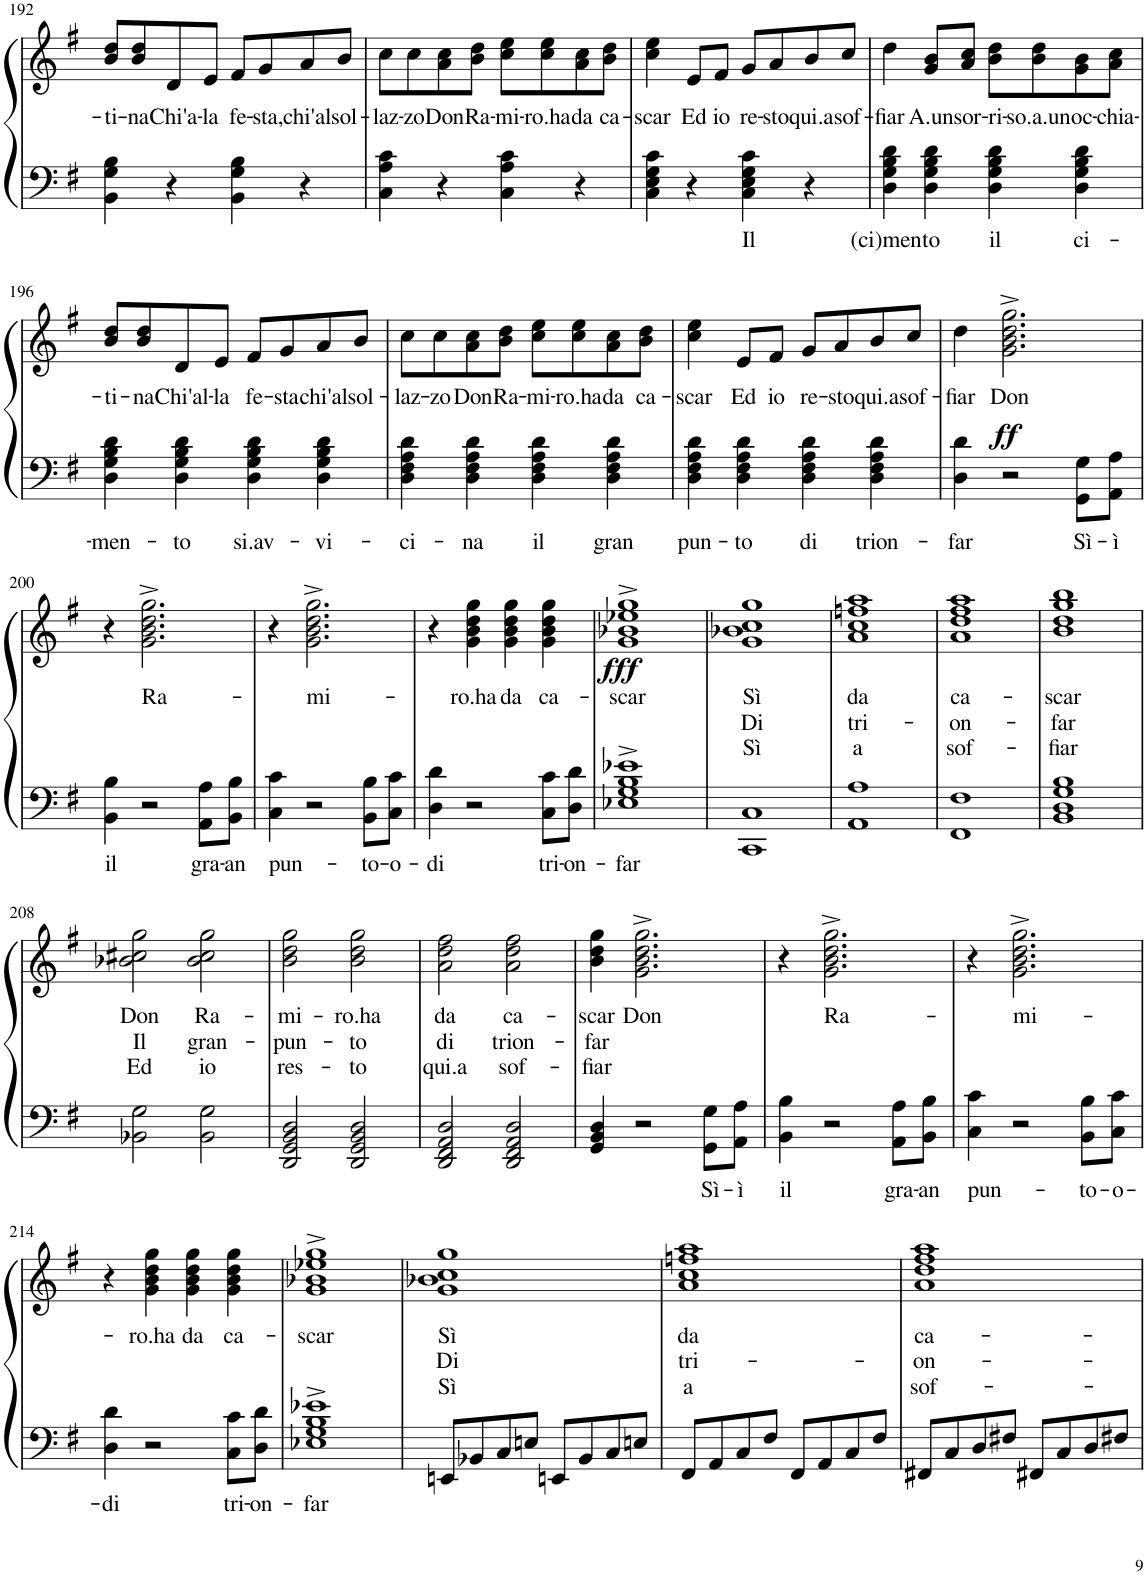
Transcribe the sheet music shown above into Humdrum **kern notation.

**kern	**text	**kern	**text	**text	**text	**dynam
*part1	*part1	*part1	*part1	*part1	*part1	*part1
*staff2	*staff2	*staff1	*staff1	*staff1	*staff1	*staff1/2
*I"Piano	*	*	*	*	*	*
*I'Pno.	*	*	*	*	*	*
!!LO:PB:g=z
*clefF4	*	*clefG2	*	*	*	*
*k[f#]	*	*k[f#]	*	*	*	*
*M4/4	*	*M4/4	*	*	*	*
*met(c)	*	*met(c)	*	*	*	*
=192	=192	=192	=192	=192	=192	=192
!	!	!	!LO:LY:b	!	!	!
4BB\ 4G\ 4B\	.	8b/ 8dd/L	-ti-	.	.	.
!	!	!	!LO:LY:b	!	!	!
.	.	8b/ 8dd/	-na	.	.	.
!	!	!	!LO:LY:b	!	!	!
4r	.	8d/	Chi'a-	.	.	.
!	!	!	!LO:LY:b	!	!	!
.	.	8e/J	-la	.	.	.
!	!	!	!LO:LY:b	!	!	!
4BB\ 4G\ 4B\	.	8f#/L	fe-	.	.	.
!	!	!	!LO:LY:b	!	!	!
.	.	8g/	-sta,	.	.	.
!	!	!	!LO:LY:b	!	!	!
4r	.	8a/	chi'al	.	.	.
!	!	!	!LO:LY:b	!	!	!
.	.	8b/J	sol-	.	.	.
=193	=193	=193	=193	=193	=193	=193
!	!	!	!LO:LY:b	!	!	!
4C\ 4A\ 4c\	.	8cc\L	-laz-	.	.	.
!	!	!	!LO:LY:b	!	!	!
.	.	8cc\	-zo	.	.	.
!	!	!	!LO:LY:b	!	!	!
4r	.	8a\ 8cc\	Don	.	.	.
!	!	!	!LO:LY:b	!	!	!
.	.	8b\ 8dd\J	Ra-	.	.	.
!	!	!	!LO:LY:b	!	!	!
4C\ 4A\ 4c\	.	8cc\ 8ee\L	-mi-	.	.	.
!	!	!	!LO:LY:b	!	!	!
.	.	8cc\ 8ee\	-ro.ha	.	.	.
!	!	!	!LO:LY:b	!	!	!
4r	.	8a\ 8cc\	da	.	.	.
!	!	!	!LO:LY:b	!	!	!
.	.	8b\ 8dd\J	ca-	.	.	.
=194	=194	=194	=194	=194	=194	=194
!	!	!	!LO:LY:b	!	!	!
4C\ 4E\ 4G\ 4c\	.	4cc\ 4ee\	-scar	.	.	.
!	!	!	!LO:LY:b	!	!	!
4r	.	8e/L	Ed	.	.	.
!	!	!	!LO:LY:b	!	!	!
.	.	8f#/J	io	.	.	.
!	!LO:LY:b	!	!LO:LY:b	!	!	!
4C\ 4E\ 4G\ 4c\	Il	8g/L	re-	.	.	.
!	!	!	!LO:LY:b	!	!	!
.	.	8a/	-sto	.	.	.
!	!	!	!LO:LY:b	!	!	!
4r	.	8b/	qui.a	.	.	.
!	!	!	!LO:LY:b	!	!	!
.	.	8cc/J	sof-	.	.	.
=195	=195	=195	=195	=195	=195	=195
!	!LO:LY:b	!	!LO:LY:b	!	!	!
4D\ 4G\ 4B\ 4d\	(ci)men	4dd\	-fiar	.	.	.
!	!LO:LY:b	!	!LO:LY:b	!	!	!
4D\ 4G\ 4B\ 4d\	to	8g/ 8b/L	A.un	.	.	.
!	!	!	!LO:LY:b	!	!	!
.	.	8a/ 8cc/J	sor-	.	.	.
!	!LO:LY:b	!	!LO:LY:b	!	!	!
4D\ 4G\ 4B\ 4d\	il	8b\ 8dd\L	-ri-	.	.	.
!	!	!	!LO:LY:b	!	!	!
.	.	8b\ 8dd\	-so.a.un	.	.	.
!	!LO:LY:b	!	!LO:LY:b	!	!	!
4D\ 4G\ 4B\ 4d\	ci-	8g\ 8b\	oc-	.	.	.
!	!	!	!LO:LY:b	!	!	!
.	.	8a\ 8cc\J	-chia-	.	.	.
!!LO:LB:g=z
=196	=196	=196	=196	=196	=196	=196
!	!LO:LY:b	!	!LO:LY:b	!	!	!
4D\ 4G\ 4B\ 4d\	-men-	8b/ 8dd/L	-ti-	.	.	.
!	!	!	!LO:LY:b	!	!	!
.	.	8b/ 8dd/	-na	.	.	.
!	!LO:LY:b	!	!LO:LY:b	!	!	!
4D\ 4G\ 4B\ 4d\	-to	8d/	Chi'al-	.	.	.
!	!	!	!LO:LY:b	!	!	!
.	.	8e/J	-la	.	.	.
!	!LO:LY:b	!	!LO:LY:b	!	!	!
4D\ 4G\ 4B\ 4d\	si.av-	8f#/L	fe-	.	.	.
!	!	!	!LO:LY:b	!	!	!
.	.	8g/	-sta	.	.	.
!	!LO:LY:b	!	!LO:LY:b	!	!	!
4D\ 4G\ 4B\ 4d\	-vi-	8a/	chi'al	.	.	.
!	!	!	!LO:LY:b	!	!	!
.	.	8b/J	sol-	.	.	.
=197	=197	=197	=197	=197	=197	=197
!	!LO:LY:b	!	!LO:LY:b	!	!	!
4D\ 4F#\ 4A\ 4d\	-ci-	8cc\L	-laz-	.	.	.
!	!	!	!LO:LY:b	!	!	!
.	.	8cc\	-zo	.	.	.
!	!LO:LY:b	!	!LO:LY:b	!	!	!
4D\ 4F#\ 4A\ 4d\	-na	8a\ 8cc\	Don	.	.	.
!	!	!	!LO:LY:b	!	!	!
.	.	8b\ 8dd\J	Ra-	.	.	.
!	!LO:LY:b	!	!LO:LY:b	!	!	!
4D\ 4F#\ 4A\ 4d\	il	8cc\ 8ee\L	-mi-	.	.	.
!	!	!	!LO:LY:b	!	!	!
.	.	8cc\ 8ee\	-ro.ha	.	.	.
!	!LO:LY:b	!	!LO:LY:b	!	!	!
4D\ 4F#\ 4A\ 4d\	gran	8a\ 8cc\	da	.	.	.
!	!	!	!LO:LY:b	!	!	!
.	.	8b\ 8dd\J	ca-	.	.	.
=198	=198	=198	=198	=198	=198	=198
!	!LO:LY:b	!	!LO:LY:b	!	!	!
4D\ 4F#\ 4A\ 4d\	pun-	4cc\ 4ee\	-scar	.	.	.
!	!LO:LY:b	!	!LO:LY:b	!	!	!
4D\ 4F#\ 4A\ 4d\	-to	8e/L	Ed	.	.	.
!	!	!	!LO:LY:b	!	!	!
.	.	8f#/J	io	.	.	.
!	!LO:LY:b	!	!LO:LY:b	!	!	!
4D\ 4F#\ 4A\ 4d\	di	8g/L	re-	.	.	.
!	!	!	!LO:LY:b	!	!	!
.	.	8a/	-sto	.	.	.
!	!LO:LY:b	!	!LO:LY:b	!	!	!
4D\ 4F#\ 4A\ 4d\	trion-	8b/	qui.a	.	.	.
!	!	!	!LO:LY:b	!	!	!
.	.	8cc/J	sof-	.	.	.
=199	=199	=199	=199	=199	=199	=199
!	!LO:LY:b	!	!LO:LY:b	!	!	!
4D\ 4d\	-far	4dd\	-fiar	.	.	.
!	!	!	!LO:LY:b	!	!	!LO:DY:a=2
2r	.	2.g\^ 2.b\^ 2.dd\^ 2.gg\^	Don	.	.	ff
!	!LO:LY:b	!	!	!	!	!
8GG\ 8G\L	Sì-	.	.	.	.	.
!	!LO:LY:b	!	!	!	!	!
8AA\ 8A\J	-ì	.	.	.	.	.
!!LO:LB:g=z
=200	=200	=200	=200	=200	=200	=200
!	!LO:LY:b	!	!	!	!	!
4BB\ 4B\	il	4r	.	.	.	.
!	!	!	!LO:LY:b	!	!	!
2r	.	2.g\^ 2.b\^ 2.dd\^ 2.gg\^	Ra-	.	.	.
!	!LO:LY:b	!	!	!	!	!
8AA\ 8A\L	gra-	.	.	.	.	.
!	!LO:LY:b	!	!	!	!	!
8BB\ 8B\J	-an	.	.	.	.	.
=201	=201	=201	=201	=201	=201	=201
!	!LO:LY:b	!	!	!	!	!
4C\ 4c\	pun-	4r	.	.	.	.
!	!	!	!LO:LY:b	!	!	!
2r	.	2.g\^ 2.b\^ 2.dd\^ 2.gg\^	-mi-	.	.	.
!	!LO:LY:b	!	!	!	!	!
8BB\ 8B\L	-to-	.	.	.	.	.
!	!LO:LY:b	!	!	!	!	!
8C\ 8c\J	-o-	.	.	.	.	.
=202	=202	=202	=202	=202	=202	=202
!	!LO:LY:b	!	!	!	!	!
4D\ 4d\	-di	4r	.	.	.	.
!	!	!	!LO:LY:b	!	!	!
2r	.	4g\ 4b\ 4dd\ 4gg\	-ro.ha	.	.	.
!	!	!	!LO:LY:b	!	!	!
.	.	4g\ 4b\ 4dd\ 4gg\	da	.	.	.
!	!LO:LY:b	!	!LO:LY:b	!	!	!
8C\ 8c\L	tri-	4g\ 4b\ 4dd\ 4gg\	ca-	.	.	.
!	!LO:LY:b	!	!	!	!	!
8D\ 8d\J	-on-	.	.	.	.	.
=203	=203	=203	=203	=203	=203	=203
!	!LO:LY:b	!	!LO:LY:b	!	!	!LO:DY:b
1E-X^ 1G^ 1B^ 1e-X^	-far	1g^ 1b-X^ 1ee-X^ 1gg^	-scar	.	.	fff
=204	=204	=204	=204	=204	=204	=204
!	!	!	!LO:LY:b	!LO:LY:b	!LO:LY:b	!
1CC 1C	.	1g 1b-X 1cc 1gg	Sì	Di	Sì	.
=205	=205	=205	=205	=205	=205	=205
!	!	!	!LO:LY:b	!LO:LY:b	!LO:LY:b	!
1AA 1A	.	1a 1cc 1ffn 1aa	da	tri-	a	.
=206	=206	=206	=206	=206	=206	=206
!	!	!	!LO:LY:b	!LO:LY:b	!LO:LY:b	!
1FF# 1F#	.	1a 1dd 1ff# 1aa	ca-	-on-	sof-	.
=207	=207	=207	=207	=207	=207	=207
!	!	!	!LO:LY:b	!LO:LY:b	!LO:LY:b	!
1BB 1D 1G 1B	.	1b 1dd 1gg 1bb	-scar	-far	-fiar	.
!!LO:LB:g=z
=208	=208	=208	=208	=208	=208	=208
!	!	!	!LO:LY:b	!LO:LY:b	!LO:LY:b	!
2BB-X\ 2G\	.	2b-X\ 2cc#X\ 2gg\	Don	Il	Ed	.
!	!	!	!LO:LY:b	!LO:LY:b	!LO:LY:b	!
2BB-\ 2G\	.	2b-\ 2cc#\ 2gg\	Ra-	gran-	io	.
=209	=209	=209	=209	=209	=209	=209
!	!	!	!LO:LY:b	!LO:LY:b	!LO:LY:b	!
2DD/ 2GG/ 2BB/ 2D/	.	2b\ 2dd\ 2gg\	-mi-	-pun-	res-	.
!	!	!	!LO:LY:b	!LO:LY:b	!LO:LY:b	!
2DD/ 2GG/ 2BB/ 2D/	.	2b\ 2dd\ 2gg\	-ro.ha	-to	-to	.
=210	=210	=210	=210	=210	=210	=210
!	!	!	!LO:LY:b	!LO:LY:b	!LO:LY:b	!
2DD/ 2FF#/ 2AA/ 2D/	.	2a\ 2dd\ 2ff#\	da	di	qui.a	.
!	!	!	!LO:LY:b	!LO:LY:b	!LO:LY:b	!
2DD/ 2FF#/ 2AA/ 2D/	.	2a\ 2dd\ 2ff#\	ca-	trion-	sof-	.
=211	=211	=211	=211	=211	=211	=211
!	!	!	!LO:LY:b	!LO:LY:b	!LO:LY:b	!
4GG/ 4BB/ 4D/	.	4b\ 4dd\ 4gg\	-scar	-far	-fiar	.
!	!	!	!LO:LY:b	!	!	!
2r	.	2.g\^ 2.b\^ 2.dd\^ 2.gg\^	Don	.	.	.
!	!LO:LY:b	!	!	!	!	!
8GG\ 8G\L	Sì-	.	.	.	.	.
!	!LO:LY:b	!	!	!	!	!
8AA\ 8A\J	-ì	.	.	.	.	.
=212	=212	=212	=212	=212	=212	=212
!	!LO:LY:b	!	!	!	!	!
4BB\ 4B\	il	4r	.	.	.	.
!	!	!	!LO:LY:b	!	!	!
2r	.	2.g\^ 2.b\^ 2.dd\^ 2.gg\^	Ra-	.	.	.
!	!LO:LY:b	!	!	!	!	!
8AA\ 8A\L	gra-	.	.	.	.	.
!	!LO:LY:b	!	!	!	!	!
8BB\ 8B\J	-an	.	.	.	.	.
=213	=213	=213	=213	=213	=213	=213
!	!LO:LY:b	!	!	!	!	!
4C\ 4c\	pun-	4r	.	.	.	.
!	!	!	!LO:LY:b	!	!	!
2r	.	2.g\^ 2.b\^ 2.dd\^ 2.gg\^	-mi-	.	.	.
!	!LO:LY:b	!	!	!	!	!
8BB\ 8B\L	-to-	.	.	.	.	.
!	!LO:LY:b	!	!	!	!	!
8C\ 8c\J	-o-	.	.	.	.	.
!!LO:LB:g=z
=214	=214	=214	=214	=214	=214	=214
!	!LO:LY:b	!	!	!	!	!
4D\ 4d\	-di	4r	.	.	.	.
!	!	!	!LO:LY:b	!	!	!
2r	.	4g\ 4b\ 4dd\ 4gg\	-ro.ha	.	.	.
!	!	!	!LO:LY:b	!	!	!
.	.	4g\ 4b\ 4dd\ 4gg\	da	.	.	.
!	!LO:LY:b	!	!LO:LY:b	!	!	!
8C\ 8c\L	tri-	4g\ 4b\ 4dd\ 4gg\	ca-	.	.	.
!	!LO:LY:b	!	!	!	!	!
8D\ 8d\J	-on-	.	.	.	.	.
=215	=215	=215	=215	=215	=215	=215
!	!LO:LY:b	!	!LO:LY:b	!	!	!
1E-X^ 1G^ 1B^ 1e-X^	-far	1g^ 1b-X^ 1ee-X^ 1gg^	-scar	.	.	.
=216	=216	=216	=216	=216	=216	=216
!	!	!	!LO:LY:b	!LO:LY:b	!LO:LY:b	!
8EEn/L	.	1g 1b-X 1cc 1gg	Sì	Di	Sì	.
8BB-X/	.	.	.	.	.	.
8C/	.	.	.	.	.	.
8En/J	.	.	.	.	.	.
8EEn/L	.	.	.	.	.	.
8BB-/	.	.	.	.	.	.
8C/	.	.	.	.	.	.
8En/J	.	.	.	.	.	.
=217	=217	=217	=217	=217	=217	=217
!	!	!	!LO:LY:b	!LO:LY:b	!LO:LY:b	!
8FF#/L	.	1a 1cc 1ffn 1aa	da	tri-	a	.
8AA/	.	.	.	.	.	.
8C/	.	.	.	.	.	.
8F#/J	.	.	.	.	.	.
8FF#/L	.	.	.	.	.	.
8AA/	.	.	.	.	.	.
8C/	.	.	.	.	.	.
8F#/J	.	.	.	.	.	.
=218	=218	=218	=218	=218	=218	=218
!	!	!	!LO:LY:b	!LO:LY:b	!LO:LY:b	!
8FF#X/L	.	1a 1dd 1ff# 1aa	ca-	-on-	sof-	.
8C/	.	.	.	.	.	.
8D/	.	.	.	.	.	.
8F#X/J	.	.	.	.	.	.
8FF#X/L	.	.	.	.	.	.
8C/	.	.	.	.	.	.
8D/	.	.	.	.	.	.
8F#X/J	.	.	.	.	.	.
=	=	=	=	=	=	=
*-	*-	*-	*-	*-	*-	*-
